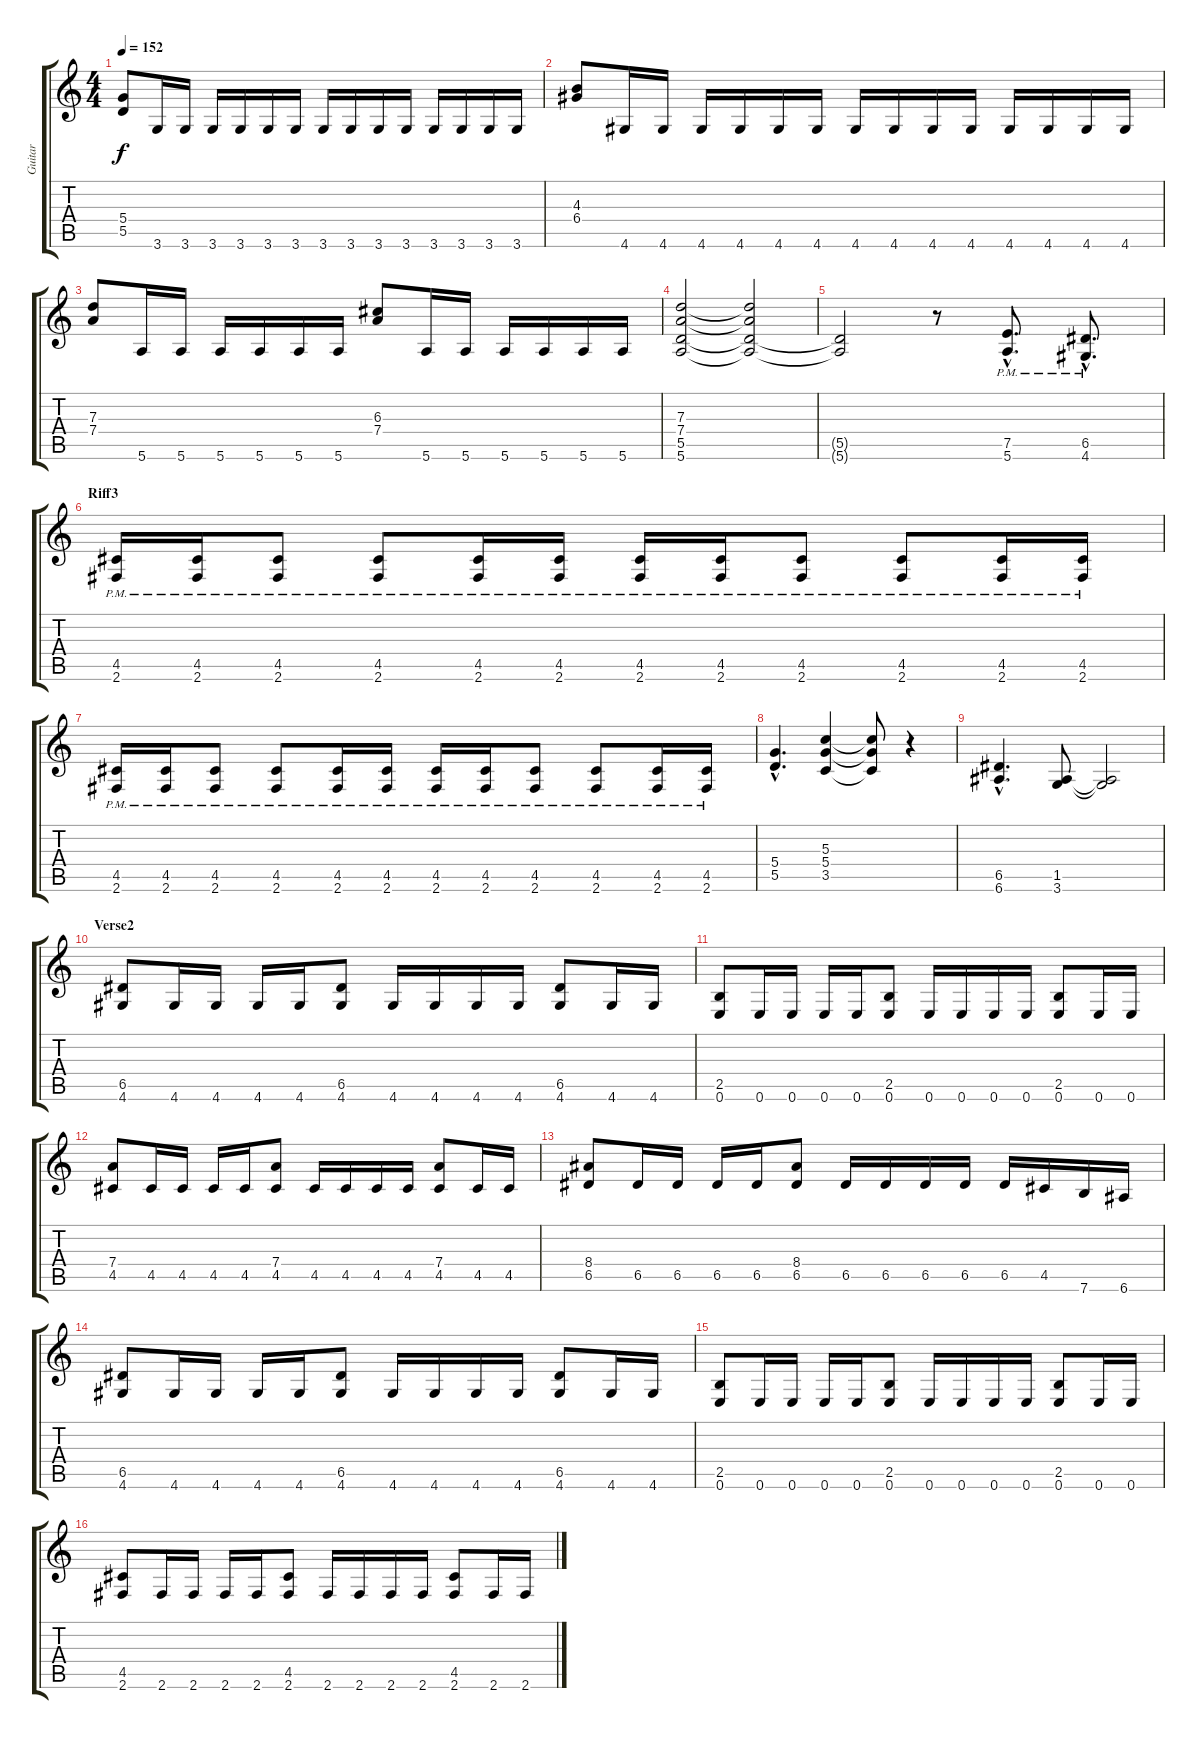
\track ("Guitar" "Guitar") {instrument distortionguitar}
\staff {score tabs}
\tuning (E4 B3 G3 D3 A2 E2) {hide}
\ts (4 4)
\tempo 152
\clef g2
\ks c
(5.4 5.5).8{dy f} 3.6.16 3.6.16 3.6.16 3.6.16 3.6.16 3.6.16 3.6.16 3.6.16 3.6.16 3.6.16 3.6.16 3.6.16 3.6.16 3.6.16 |
(4.3 6.4).8 4.6.16 4.6.16 4.6.16 4.6.16 4.6.16 4.6.16 4.6.16 4.6.16 4.6.16 4.6.16 4.6.16 4.6.16 4.6.16 4.6.16 |
(7.3 7.4).8 5.6.16 5.6.16 5.6.16 5.6.16 5.6.16 5.6.16 (6.3 7.4).8 5.6.16 5.6.16 5.6.16 5.6.16 5.6.16 5.6.16 |
(7.3 7.4 5.5 5.6).2 (7.3{t} 7.4{t} 5.5{t} 5.6{t}).2 |
(5.5{t} 5.6{t}).2 r.8 (7.5{hac pm} 5.6{hac}).8{d} (6.5{hac pm} 4.6{hac}).8{d} |
\section ("" "Riff3")
(4.5{pm} 2.6).16 (4.5{pm} 2.6).16 (4.5{pm} 2.6).8 (4.5{pm} 2.6).8 (4.5{pm} 2.6).16 (4.5{pm} 2.6).16 (4.5{pm} 2.6).16 (4.5{pm} 2.6).16 (4.5{pm} 2.6).8 (4.5{pm} 2.6).8 (4.5{pm} 2.6).16 (4.5{pm} 2.6).16 |
(4.5{pm} 2.6).16 (4.5{pm} 2.6).16 (4.5{pm} 2.6).8 (4.5{pm} 2.6).8 (4.5{pm} 2.6).16 (4.5{pm} 2.6).16 (4.5{pm} 2.6).16 (4.5{pm} 2.6).16 (4.5{pm} 2.6).8 (4.5{pm} 2.6).8 (4.5{pm} 2.6).16 (4.5{pm} 2.6).16 |
(5.4{hac} 5.5{hac}).4{d} (5.3 5.4 3.5).4 (5.3{t} 5.4{t} 3.5{t}).8 r.4 |
(6.5{hac} 6.6{hac}).4{d} (1.5 3.6).8 (1.5{t} 3.6{t}).2 |
\section ("" "Verse2")
(6.5 4.6).8 4.6.16 4.6.16 4.6.16 4.6.16 (6.5 4.6).8 4.6.16 4.6.16 4.6.16 4.6.16 (6.5 4.6).8 4.6.16 4.6.16 |
(2.5 0.6).8 0.6.16 0.6.16 0.6.16 0.6.16 (2.5 0.6).8 0.6.16 0.6.16 0.6.16 0.6.16 (2.5 0.6).8 0.6.16 0.6.16 |
(7.4 4.5).8 4.5.16 4.5.16 4.5.16 4.5.16 (7.4 4.5).8 4.5.16 4.5.16 4.5.16 4.5.16 (7.4 4.5).8 4.5.16 4.5.16 |
(8.4 6.5).8 6.5.16 6.5.16 6.5.16 6.5.16 (8.4 6.5).8 6.5.16 6.5.16 6.5.16 6.5.16 6.5.16 4.5.16 7.6.16 6.6.16 |
(6.5 4.6).8 4.6.16 4.6.16 4.6.16 4.6.16 (6.5 4.6).8 4.6.16 4.6.16 4.6.16 4.6.16 (6.5 4.6).8 4.6.16 4.6.16 |
(2.5 0.6).8 0.6.16 0.6.16 0.6.16 0.6.16 (2.5 0.6).8 0.6.16 0.6.16 0.6.16 0.6.16 (2.5 0.6).8 0.6.16 0.6.16 |
(4.5 2.6).8 2.6.16 2.6.16 2.6.16 2.6.16 (4.5 2.6).8 2.6.16 2.6.16 2.6.16 2.6.16 (4.5 2.6).8 2.6.16 2.6.16
